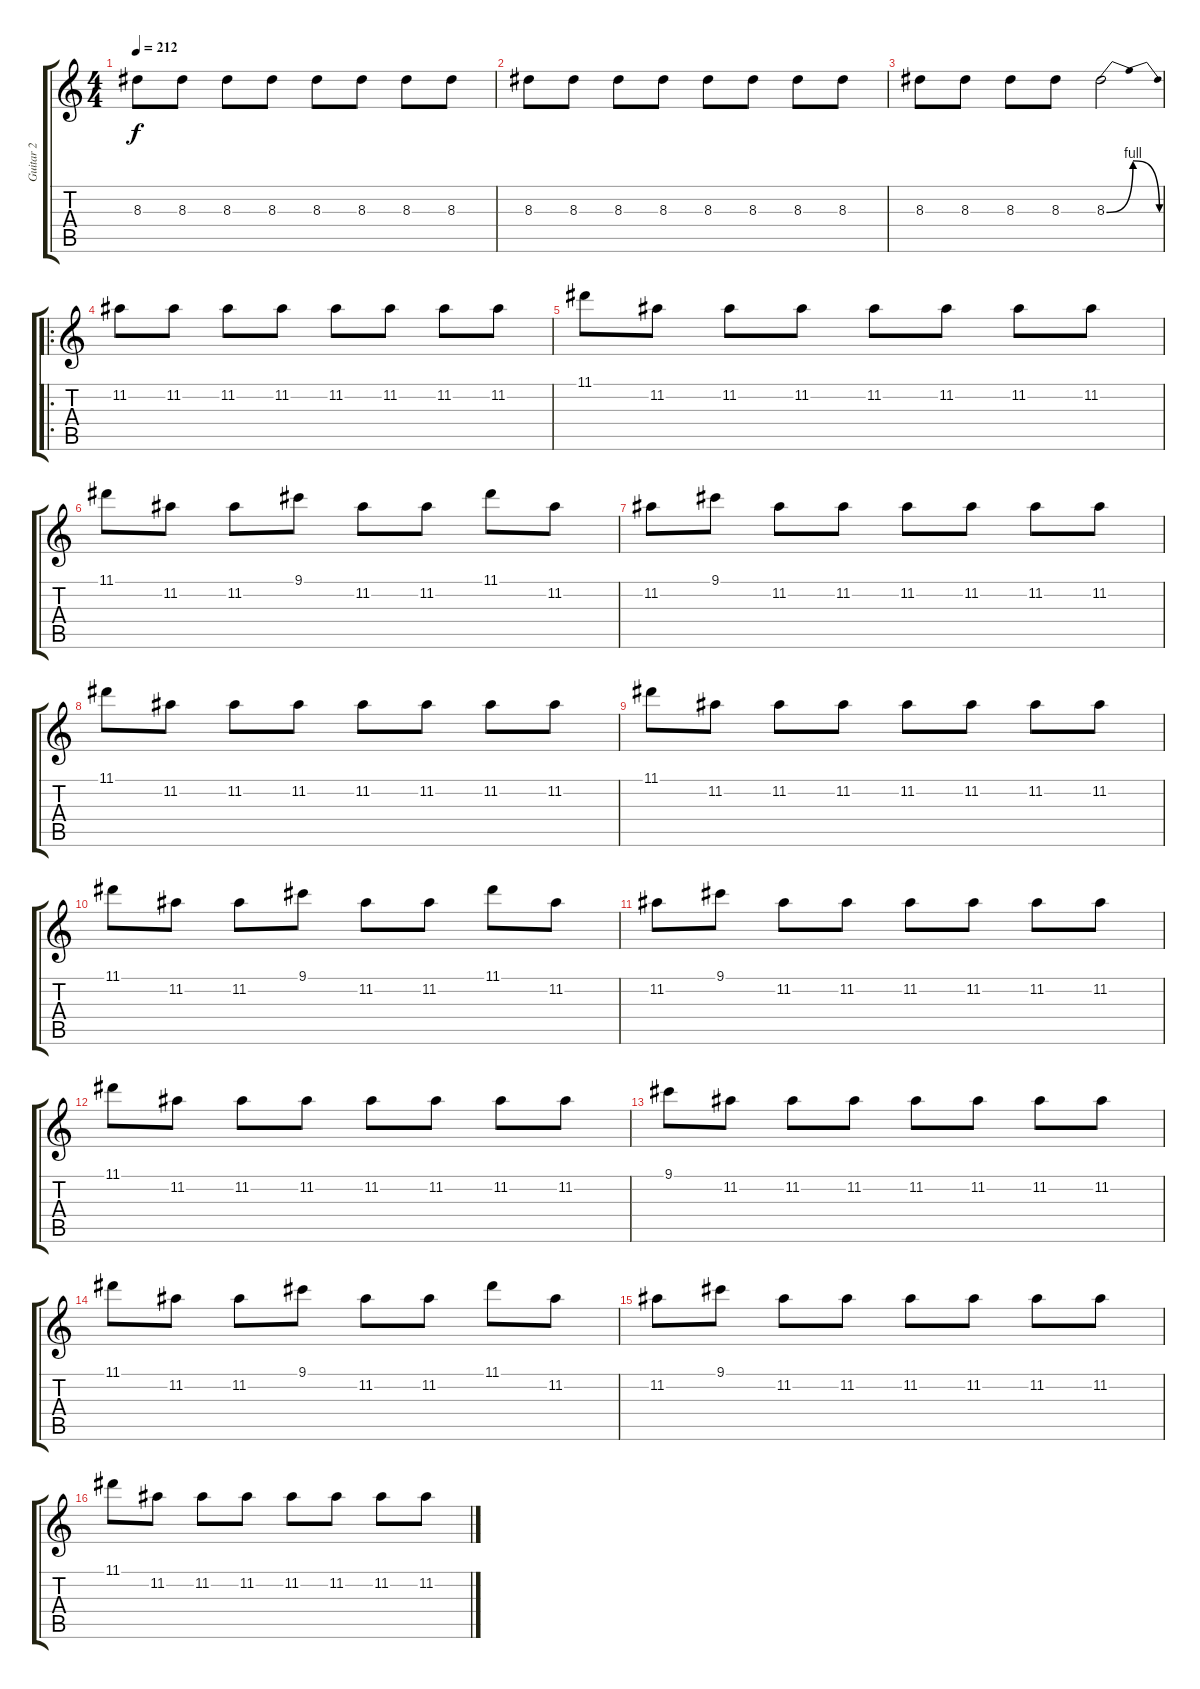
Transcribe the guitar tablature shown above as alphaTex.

\track ("Guitar 2" "Guitar 2") {instrument distortionguitar}
\staff {score tabs}
\tuning (E4 B3 G3 D3 A2 E2) {hide}
\ts (4 4)
\tempo 212
\clef g2
\ks c
8.3.8{dy f instrument distortionguitar} 8.3.8 8.3.8 8.3.8 8.3.8 8.3.8 8.3.8 8.3.8 |
8.3.8 8.3.8 8.3.8 8.3.8 8.3.8 8.3.8 8.3.8 8.3.8 |
8.3.8 8.3.8 8.3.8 8.3.8 8.3{be (bendrelease 0 0 30 4 40 4 60 0)}.2 |
\ro
11.2.8 11.2.8 11.2.8 11.2.8 11.2.8 11.2.8 11.2.8 11.2.8 |
11.1.8 11.2.8 11.2.8 11.2.8 11.2.8 11.2.8 11.2.8 11.2.8 |
11.1.8 11.2.8 11.2.8 9.1.8 11.2.8 11.2.8 11.1.8 11.2.8 |
11.2.8 9.1.8 11.2.8 11.2.8 11.2.8 11.2.8 11.2.8 11.2.8 |
11.1.8 11.2.8 11.2.8 11.2.8 11.2.8 11.2.8 11.2.8 11.2.8 |
11.1.8 11.2.8 11.2.8 11.2.8 11.2.8 11.2.8 11.2.8 11.2.8 |
11.1.8 11.2.8 11.2.8 9.1.8 11.2.8 11.2.8 11.1.8 11.2.8 |
11.2.8 9.1.8 11.2.8 11.2.8 11.2.8 11.2.8 11.2.8 11.2.8 |
11.1.8 11.2.8 11.2.8 11.2.8 11.2.8 11.2.8 11.2.8 11.2.8 |
9.1.8 11.2.8 11.2.8 11.2.8 11.2.8 11.2.8 11.2.8 11.2.8 |
11.1.8 11.2.8 11.2.8 9.1.8 11.2.8 11.2.8 11.1.8 11.2.8 |
11.2.8 9.1.8 11.2.8 11.2.8 11.2.8 11.2.8 11.2.8 11.2.8 |
11.1.8 11.2.8 11.2.8 11.2.8 11.2.8 11.2.8 11.2.8 11.2.8
